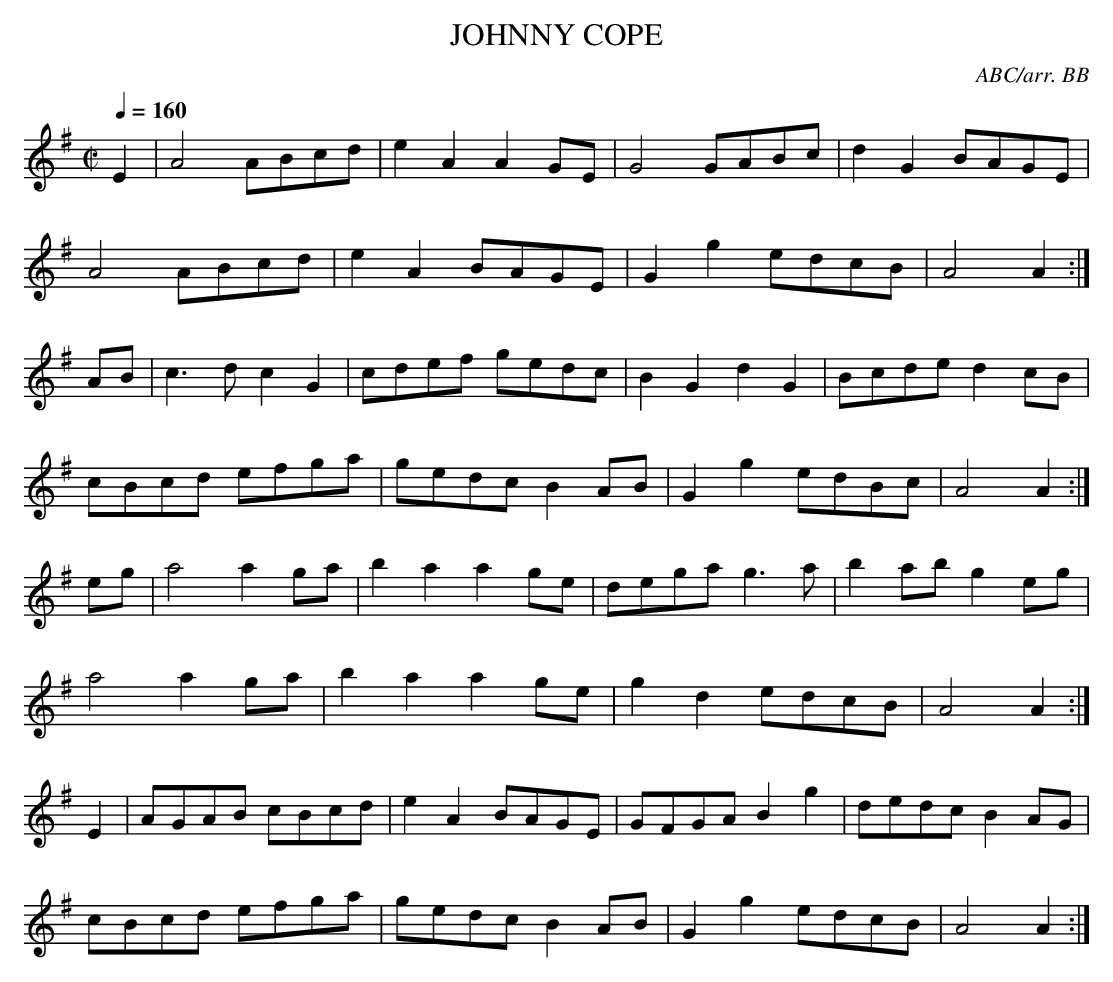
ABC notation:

X:1
T:JOHNNY COPE
C:ABC/arr. BB
Y:"Scotch"
Q:1/4=160
M:C|
L:1/8
K:Ador
E2|A4 ABcd|e2A2A2 GE|G4 GABc|d2G2 BAGE|
A4 ABcd|e2A2 BAGE|G2g2 edcB|A4 A2 :|
AB|c3d c2G2|cdef gedc|B2G2d2G2|Bcde d2 cB|
cBcd efga|gedc B2 AB|G2g2 edBc| A4 A2 :|
eg|a4 a2 ga|b2 a2 a2 ge|dega g3a|b2 ab g2 eg|
a4 a2 ga|b2 a2 a2 ge|g2 d2 edcB|A4 A2 :|
E2|AGAB cBcd|e2 A2 BAGE|GFGA B2g2|dedc B2 AG|
cBcd efga|gedc B2 AB|G2 g2 edcB|A4 A2:|
